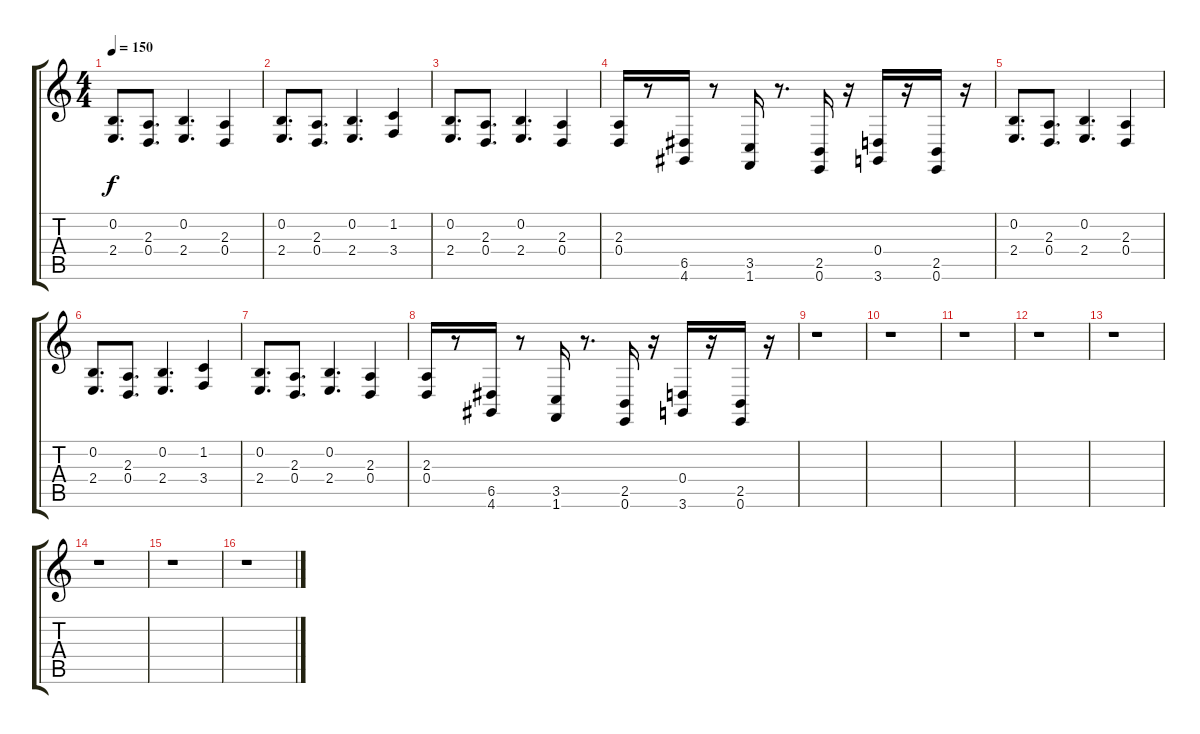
\track "" {instrument lead5charang}
\staff {score tabs}
\tuning (E4 B3 G3 D3 A2 E2) {hide}
\ts (4 4)
\tempo 150
\clef g2
\ks c
(0.2 2.4).8{d dy f} (2.3 0.4).8{d} (0.2 2.4).4{d} (2.3 0.4).4 |
(0.2 2.4).8{d} (2.3 0.4).8{d} (0.2 2.4).4{d} (1.2 3.4).4 |
(0.2 2.4).8{d} (2.3 0.4).8{d} (0.2 2.4).4{d} (2.3 0.4).4 |
(2.3 0.4).16 r.8 (6.5 4.6).16 r.8 (3.5 1.6).16 r.8{d} (2.5 0.6).16 r.16 (0.4 3.6).16 r.16 (2.5 0.6).16 r.16 |
(0.2 2.4).8{d} (2.3 0.4).8{d} (0.2 2.4).4{d} (2.3 0.4).4 |
(0.2 2.4).8{d} (2.3 0.4).8{d} (0.2 2.4).4{d} (1.2 3.4).4 |
(0.2 2.4).8{d} (2.3 0.4).8{d} (0.2 2.4).4{d} (2.3 0.4).4 |
(2.3 0.4).16 r.8 (6.5 4.6).16 r.8 (3.5 1.6).16 r.8{d} (2.5 0.6).16 r.16 (0.4 3.6).16 r.16 (2.5 0.6).16 r.16 |
r.1 |
r.1 |
r.1 |
r.1 |
r.1 |
r.1 |
r.1 |
r.1
